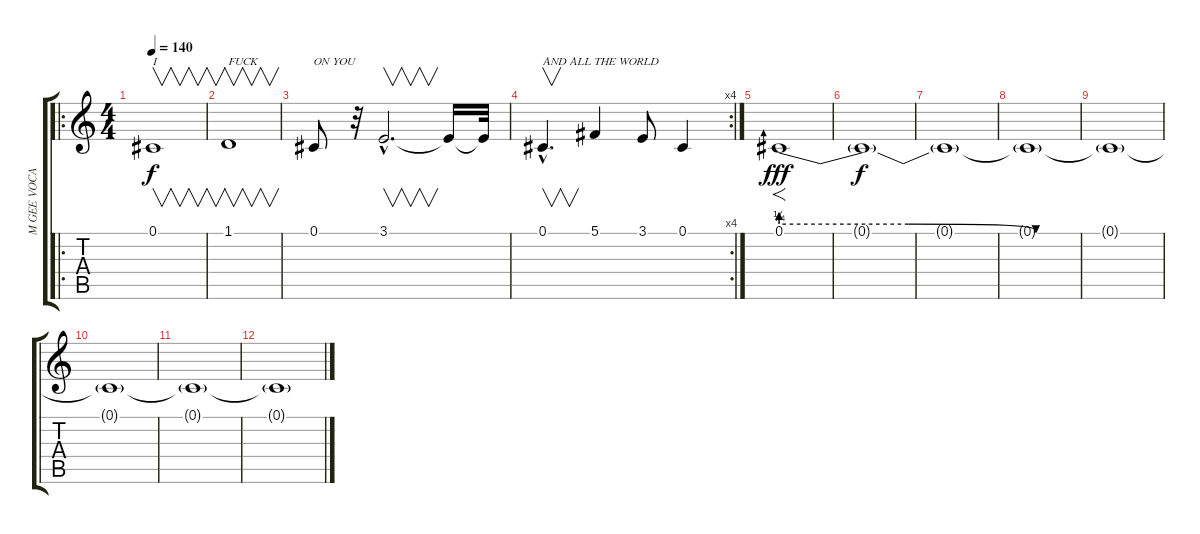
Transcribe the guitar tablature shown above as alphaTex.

\track ("M GEE VOCAL" "M GEE VOCA") {instrument lead6voice}
\staff {score tabs}
\tuning (Db4 Ab3 E3 B2 Gb2 B1) {hide}
\ro
\ts (4 4)
\tempo 140
\clef g2
\ks c
0.1.1{v txt "I" dy f} |
1.1.1{v txt "FUCK"} |
0.1.8{txt "ON YOU"} r.32 3.1{hac}.2{v d} 3.1{t}.16 3.1{t}.32 |
\rc 4
0.1{hac}.4{v d txt "AND ALL THE WORLD"} 5.1.4 3.1.8 0.1.4 |
0.1{be (custom 0 1 20 1 40 0 60 0)}.1{f dy fff} |
0.1{t}.1{dy f} |
0.1{t}.1 |
0.1{t}.1 |
0.1{t}.1 |
0.1{t}.1 |
0.1{t}.1 |
0.1{t}.1
